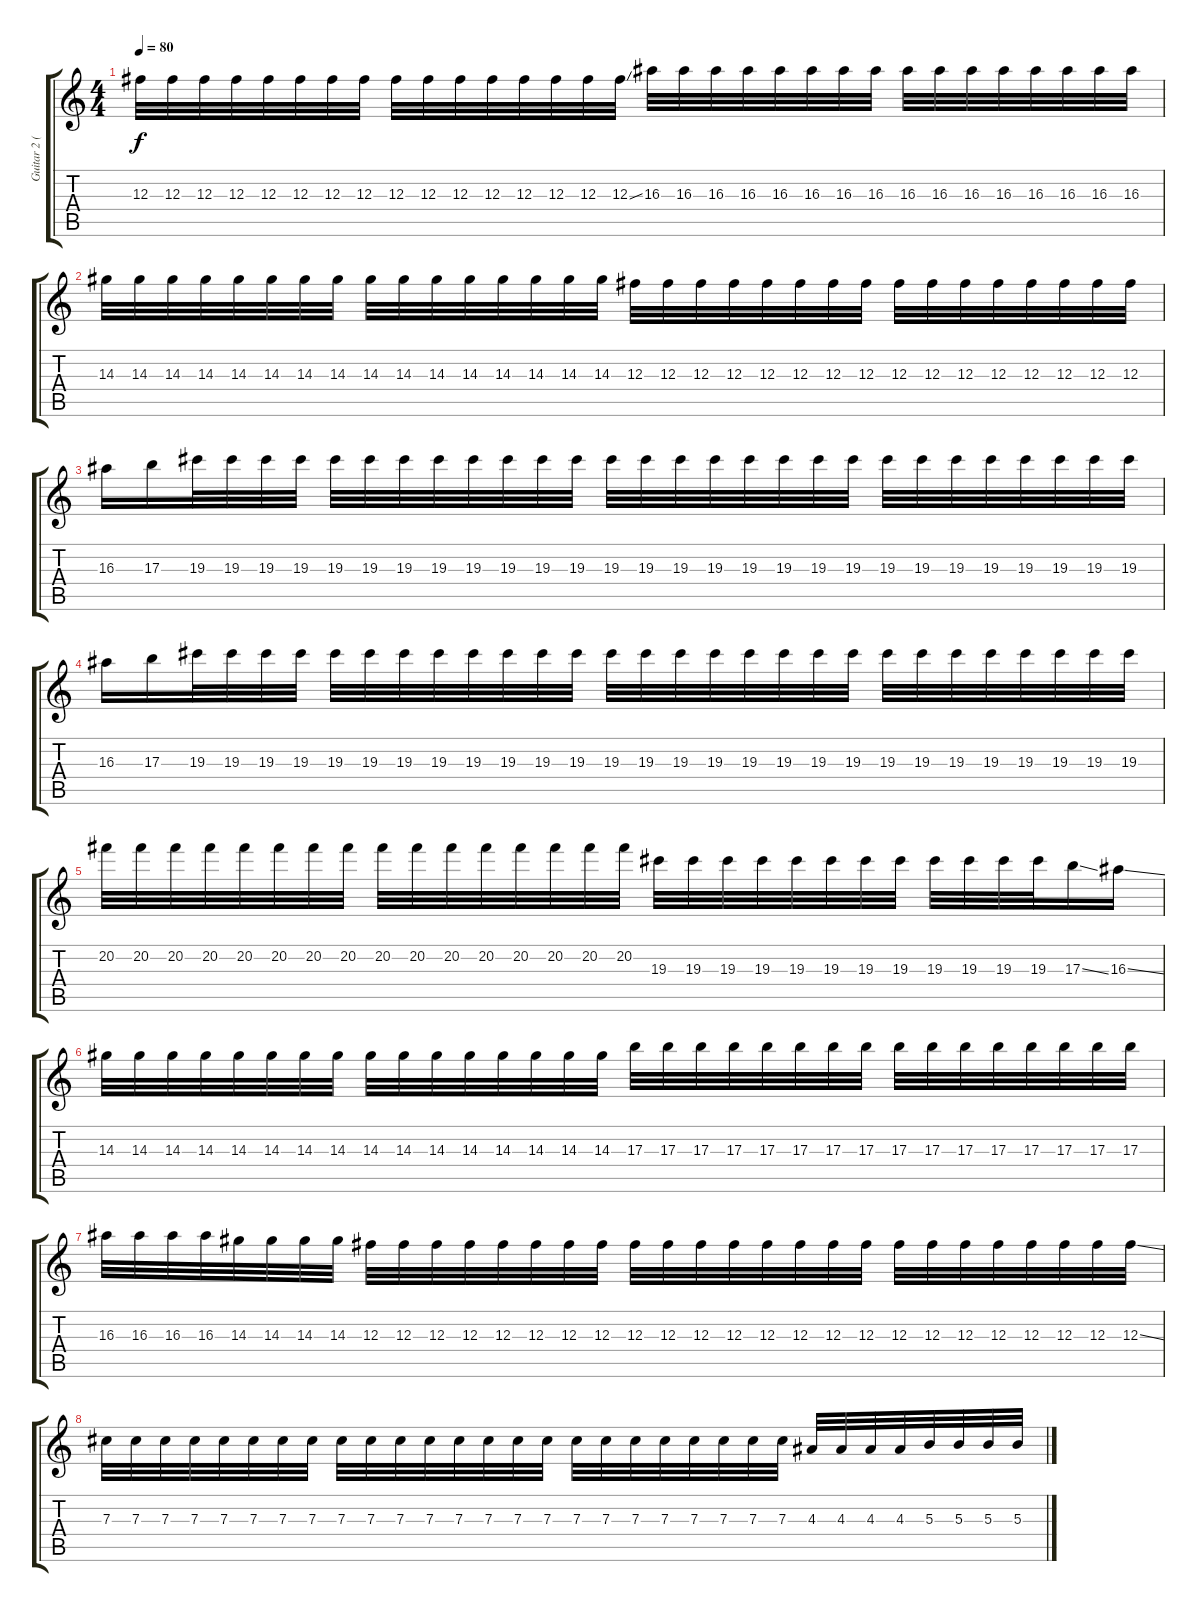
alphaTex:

\track ("Guitar 2 (Overdrive)" "Guitar 2 (") {instrument overdrivenguitar}
\staff {score tabs}
\tuning (Eb4 Bb3 Gb3 Db3 Ab2 Eb2) {hide}
\ts (4 4)
\tempo 80
\clef g2
\ks c
12.3.32{dy f} 12.3.32 12.3.32 12.3.32 12.3.32 12.3.32 12.3.32 12.3.32 12.3.32 12.3.32 12.3.32 12.3.32 12.3.32 12.3.32 12.3.32 12.3{ss}.32 16.3.32 16.3.32 16.3.32 16.3.32 16.3.32 16.3.32 16.3.32 16.3.32 16.3.32 16.3.32 16.3.32 16.3.32 16.3.32 16.3.32 16.3.32 16.3.32 |
14.3.32 14.3.32 14.3.32 14.3.32 14.3.32 14.3.32 14.3.32 14.3.32 14.3.32 14.3.32 14.3.32 14.3.32 14.3.32 14.3.32 14.3.32 14.3.32 12.3.32 12.3.32 12.3.32 12.3.32 12.3.32 12.3.32 12.3.32 12.3.32 12.3.32 12.3.32 12.3.32 12.3.32 12.3.32 12.3.32 12.3.32 12.3.32 |
16.3.16 17.3.16 19.3.32 19.3.32 19.3.32 19.3.32 19.3.32 19.3.32 19.3.32 19.3.32 19.3.32 19.3.32 19.3.32 19.3.32 19.3.32 19.3.32 19.3.32 19.3.32 19.3.32 19.3.32 19.3.32 19.3.32 19.3.32 19.3.32 19.3.32 19.3.32 19.3.32 19.3.32 19.3.32 19.3.32 |
16.3.16 17.3.16 19.3.32 19.3.32 19.3.32 19.3.32 19.3.32 19.3.32 19.3.32 19.3.32 19.3.32 19.3.32 19.3.32 19.3.32 19.3.32 19.3.32 19.3.32 19.3.32 19.3.32 19.3.32 19.3.32 19.3.32 19.3.32 19.3.32 19.3.32 19.3.32 19.3.32 19.3.32 19.3.32 19.3.32 |
20.2.32 20.2.32 20.2.32 20.2.32 20.2.32 20.2.32 20.2.32 20.2.32 20.2.32 20.2.32 20.2.32 20.2.32 20.2.32 20.2.32 20.2.32 20.2.32 19.3.32 19.3.32 19.3.32 19.3.32 19.3.32 19.3.32 19.3.32 19.3.32 19.3.32 19.3.32 19.3.32 19.3.32 17.3{ss}.16 16.3{ss}.16 |
14.3.32 14.3.32 14.3.32 14.3.32 14.3.32 14.3.32 14.3.32 14.3.32 14.3.32 14.3.32 14.3.32 14.3.32 14.3.32 14.3.32 14.3.32 14.3.32 17.3.32 17.3.32 17.3.32 17.3.32 17.3.32 17.3.32 17.3.32 17.3.32 17.3.32 17.3.32 17.3.32 17.3.32 17.3.32 17.3.32 17.3.32 17.3.32 |
16.3.32 16.3.32 16.3.32 16.3.32 14.3.32 14.3.32 14.3.32 14.3.32 12.3.32 12.3.32 12.3.32 12.3.32 12.3.32 12.3.32 12.3.32 12.3.32 12.3.32 12.3.32 12.3.32 12.3.32 12.3.32 12.3.32 12.3.32 12.3.32 12.3.32 12.3.32 12.3.32 12.3.32 12.3.32 12.3.32 12.3.32 12.3{ss}.32 |
7.3.32 7.3.32 7.3.32 7.3.32 7.3.32 7.3.32 7.3.32 7.3.32 7.3.32 7.3.32 7.3.32 7.3.32 7.3.32 7.3.32 7.3.32 7.3.32 7.3.32 7.3.32 7.3.32 7.3.32 7.3.32 7.3.32 7.3.32 7.3.32 4.3.32 4.3.32 4.3.32 4.3.32 5.3.32 5.3.32 5.3.32 5.3.32
